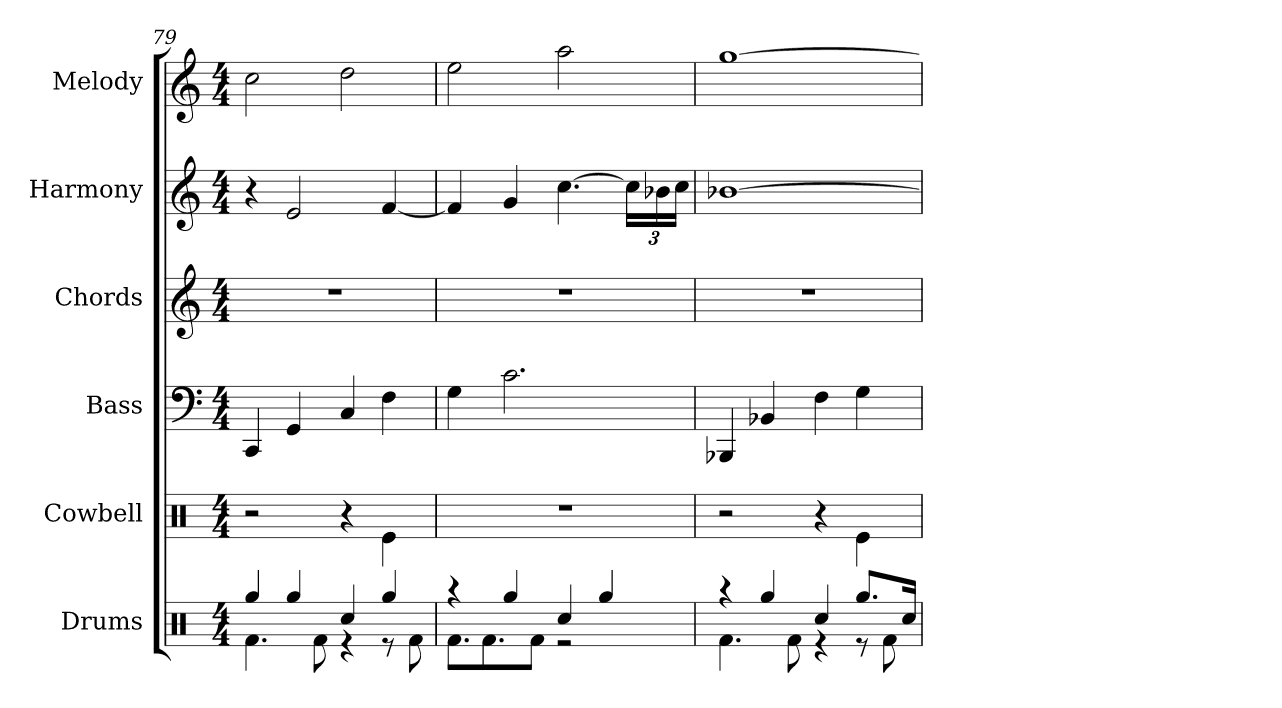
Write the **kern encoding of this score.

**kern	**kern	**kern	**kern	**kern	**kern
*part6	*part5	*part4	*part3	*part2	*part1
*staff6	*staff5	*staff4	*staff3	*staff2	*staff1
*I"Drums	*I"Cowbell	*I"Bass	*I"Chords	*I"Harmony	*I"Melody
*I'Drums	*I'Cwb.	*I'Bass	*I'Chords	*I'Harmony	*I'Melody
!!LO:LB:g=z
*clefX	*clefX	*clefF4	*clefG2	*clefG2	*clefG2
*k[]	*k[]	*k[]	*k[]	*k[]	*k[]
*M4/4	*M4/4	*M4/4	*M4/4	*M4/4	*M4/4
=79	=79	=79	=79	=79	=79
*^	*	*	*	*	*
4Rgg/	4.Rf\	2r	4CC/	1r	4r	2cc\
4Rgg/	.	.	4GG/	.	2e/	.
.	8Rf\	.	.	.	.	.
4Rcc/	4r	4r	4C/	.	.	2dd\
4Rgg/	8r	4Re\	4F\	.	[4f/	.
.	8Rf\	.	.	.	.	.
=80	=80	=80	=80	=80	=80	=80
4r	8.Rf\L	1r	4G\	1r	4f/]	2ee\
.	8.Rf\	.	.	.	.	.
4Rgg/	.	.	2.c\	.	4g/	.
.	8Rf\J	.	.	.	.	.
4Rcc/	2r	.	.	.	[4.cc\	2aa\
4Rgg/	.	.	.	.	.	.
*	*	*	*	*	*Xbrackettup	*
.	.	.	.	.	24cc\LL]	.
.	.	.	.	.	24b-X\	.
.	.	.	.	.	24cc\JJ	.
=81	=81	=81	=81	=81	=81	=81
4r	4.Rf\	2r	4BBB-X/	1r	[1b-X	[1gg
4Rgg/	.	.	4BB-X/	.	.	.
.	8Rf\	.	.	.	.	.
4Rcc/	4r	4r	4F\	.	.	.
8.Rgg/L	8r	4Re\	4G\	.	.	.
.	8Rf\	.	.	.	.	.
16Rcc/Jk	.	.	.	.	.	.
*v	*v	*	*	*	*	*
=	=	=	=	=	=
*-	*-	*-	*-	*-	*-
